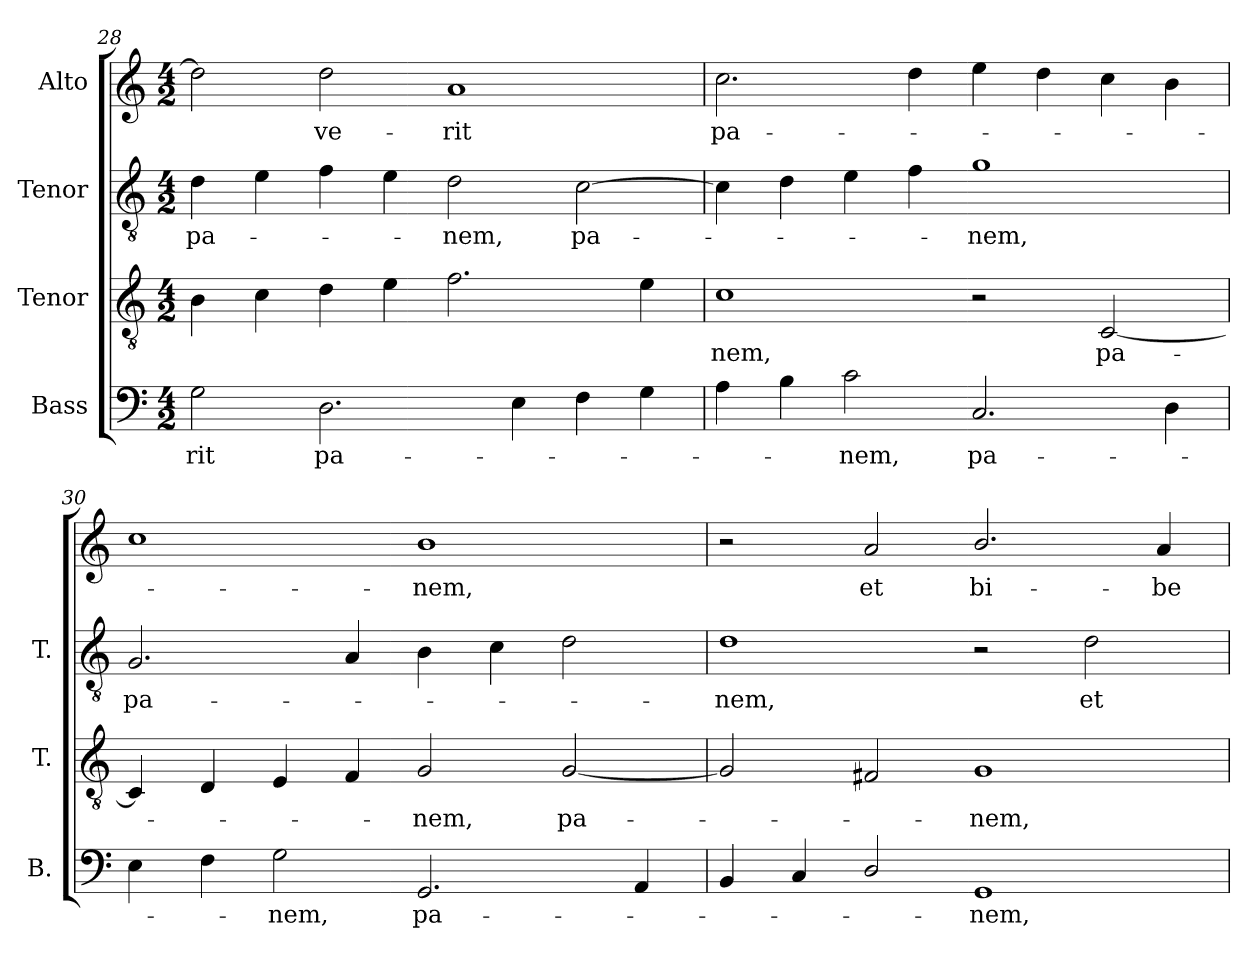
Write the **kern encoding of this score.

**kern	**text	**kern	**text	**kern	**text	**kern	**text
*part4	*part4	*part3	*part3	*part2	*part2	*part1	*part1
*staff4	*staff4	*staff3	*staff3	*staff2	*staff2	*staff1	*staff1
*I"Bass	*	*I"Tenor	*	*I"Tenor	*	*I"Alto	*
*I'B.	*	*I'T.	*	*I'T.	*	*	*
!!LO:LB:g=z
*clefF4	*	*clefGv2	*	*clefGv2	*	*clefG2	*
*	*	*ITrd7c12	*	*ITrd7c12	*	*	*
*k[]	*	*k[]	*	*k[]	*	*k[]	*
*C:	*	*C:	*	*C:	*	*C:	*
*M4/2	*	*M4/2	*	*M4/2	*	*M4/2	*
=28	=28	=28	=28	=28	=28	=28	=28
!	!LO:LY:b:color=#000000	!	!	!	!	!	!
!	!	!	!	!	!LO:LY:b:color=#000000	!	!
2Gi\	-rit	4BBi\	.	4Di\	pa-	2ddi\]	.
.	.	4Ci\	.	4Ei\	.	.	.
!	!LO:LY:b:color=#000000	!	!	!	!	!	!
!	!	!	!	!	!	!	!LO:LY:b:color=#000000
2.Di\	pa-	4Di\	.	4Fi\	.	2ddi\	-ve-
.	.	4Ei\	.	4Ei\	.	.	.
!	!	!	!	!	!LO:LY:b:color=#000000	!	!
!	!	!	!	!	!	!	!LO:LY:b:color=#000000
.	.	2.Fi\	.	2Di\	-nem,	1ai	-rit
4Ei\	.	.	.	.	.	.	.
!	!	!	!	!	!LO:LY:b:color=#000000	!	!
4Fi\	.	.	.	[2Ci\	pa-	.	.
4Gi\	.	4Ei\	.	.	.	.	.
=29	=29	=29	=29	=29	=29	=29	=29
!	!	!	!LO:LY:b:color=#000000	!	!	!	!
!	!	!	!	!	!	!	!LO:LY:b:color=#000000
4Ai\	.	1Ci	-nem,	4Ci\]	.	2.cci\	pa-
4Bi\	.	.	.	4Di\	.	.	.
!	!LO:LY:b:color=#000000	!	!	!	!	!	!
2ci\	-nem,	.	.	4Ei\	.	.	.
.	.	.	.	4Fi\	.	4ddi\	.
!	!LO:LY:b:color=#000000	!	!	!	!	!	!
!	!	!	!	!	!LO:LY:b:color=#000000	!	!
2.Ci/	pa-	2r	.	1Gi	-nem,	4eei\	.
.	.	.	.	.	.	4ddi\	.
!	!	!	!LO:LY:b:color=#000000	!	!	!	!
.	.	[2CCi/	pa-	.	.	4cci\	.
4Di\	.	.	.	.	.	4bi\	.
=30	=30	=30	=30	=30	=30	=30	=30
!	!	!	!	!	!LO:LY:b:color=#000000	!	!
4Ei\	.	4CCi/]	.	2.GGi/	pa-	1cci	.
4Fi\	.	4DDi/	.	.	.	.	.
!	!LO:LY:b:color=#000000	!	!	!	!	!	!
2Gi\	-nem,	4EEi/	.	.	.	.	.
.	.	4FFi/	.	4AAi/	.	.	.
!	!LO:LY:b:color=#000000	!	!	!	!	!	!
!	!	!	!LO:LY:b:color=#000000	!	!	!	!
!	!	!	!	!	!	!	!LO:LY:b:color=#000000
2.GGi/	pa-	2GGi/	-nem,	4BBi\	.	1bi	-nem,
.	.	.	.	4Ci\	.	.	.
!	!	!	!LO:LY:b:color=#000000	!	!	!	!
.	.	[2GGi/	pa-	2Di\	.	.	.
4AAi/	.	.	.	.	.	.	.
=31	=31	=31	=31	=31	=31	=31	=31
!	!	!	!	!	!LO:LY:b:color=#000000	!	!
4BBi/	.	2GGi/]	.	1Di	-nem,	2r	.
4Ci/	.	.	.	.	.	.	.
!	!	!	!	!	!	!	!LO:LY:b:color=#000000
2Di/	.	2FF#Xi/	.	.	.	2ai/	et
!	!LO:LY:b:color=#000000	!	!	!	!	!	!
!	!	!	!LO:LY:b:color=#000000	!	!	!	!
!	!	!	!	!	!	!	!LO:LY:b:color=#000000
1GGi	-nem,	1GGi	-nem,	2r	.	2.bi/	bi-
!	!	!	!	!	!LO:LY:b:color=#000000	!	!
.	.	.	.	2Di\	et	.	.
!	!	!	!	!	!	!	!LO:LY:b:color=#000000
.	.	.	.	.	.	4ai/	-be-
=	=	=	=	=	=	=	=
*-	*-	*-	*-	*-	*-	*-	*-
